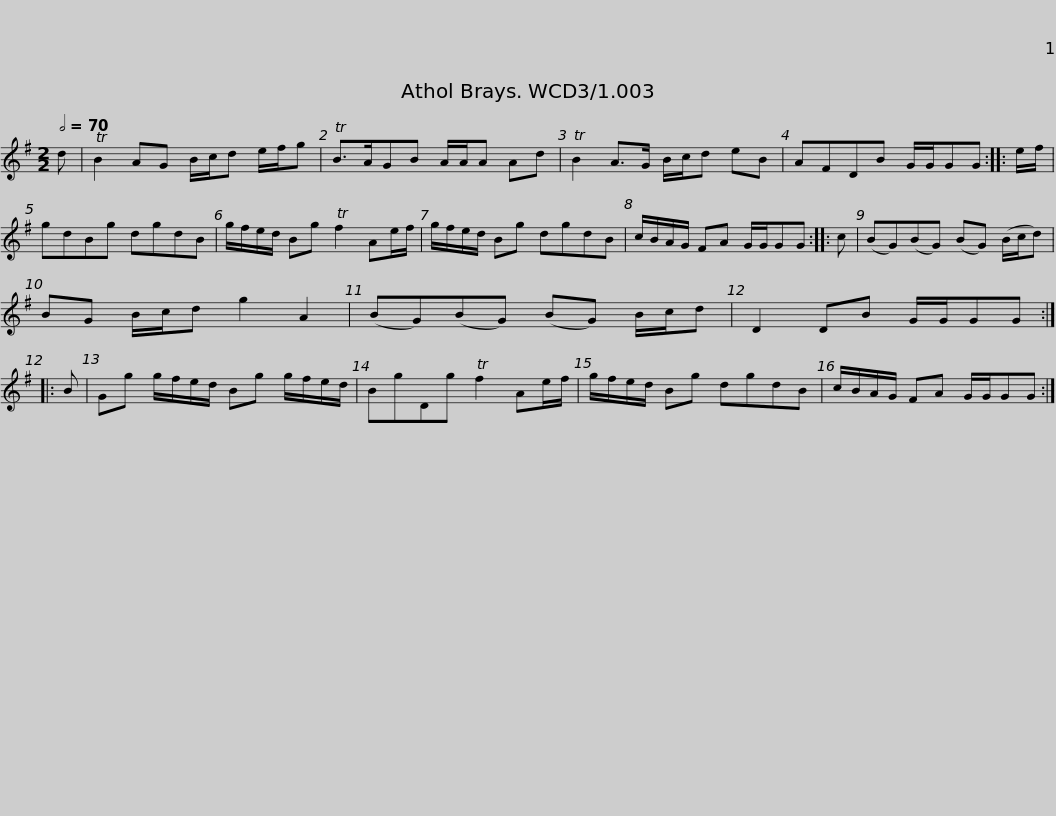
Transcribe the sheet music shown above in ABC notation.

X:1
L:1/8
Q:1/2=70
M:2/2
I:linebreak $
K:G
V:1 treble
V:1
 d | TB2 AG B/c/d e/f/g | TB>AGB A/A/A Ad | TB2 A>G B/c/d eB | AFDB G/G/GG :: %5
 e/f/ |$ gdBg dgdB | g/f/e/d/ Bg Tf2 Ae/f/ | g/f/e/d/ Bg dgdB | c/B/A/G/ FA G/G/GG :: %10
 c |$ (BG)(BG) (BG) (B/c/d) | BG B/c/d g2 A2 | (BG)(BG) (BG) B/c/d | D2 DB G/G/GG :: %15
 B | Gg g/f/e/d/ Bg g/f/e/d/ |$ BgDg Tf2 Ae/f/ | g/f/e/d/ Bg dgdB | c/B/A/G/ FA G/G/GG :| %20
